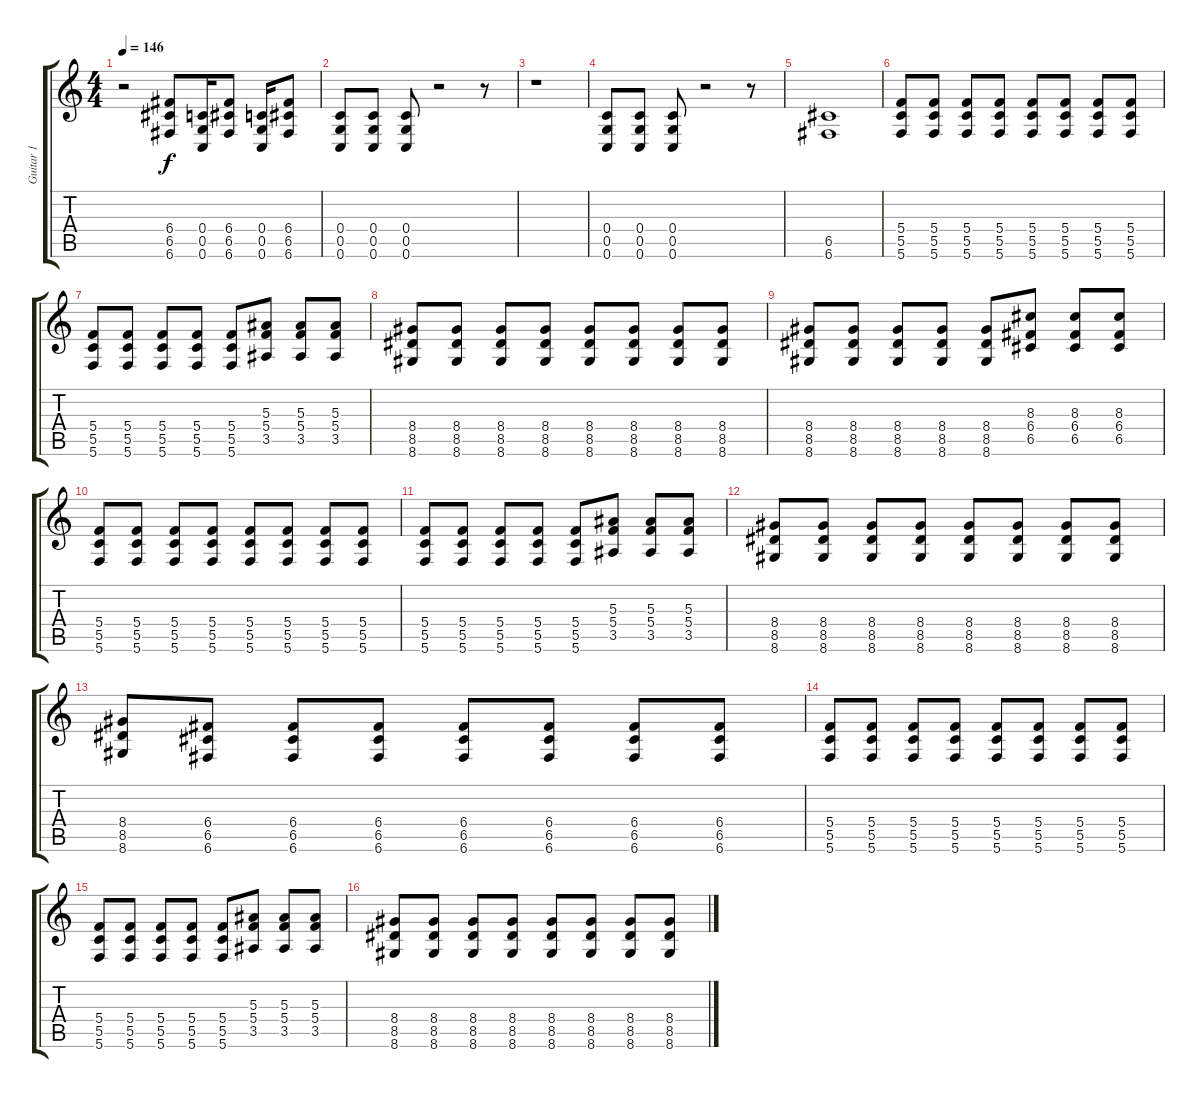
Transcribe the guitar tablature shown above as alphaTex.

\track ("Guitar 1" "Guitar 1") {instrument distortionguitar}
\staff {score tabs}
\tuning (D4 A3 F3 C3 G2 C2) {hide}
\ts (4 4)
\tempo 146
\clef g2
\ks c
r.2{dy f} (6.4 6.5 6.6).8 (0.4 0.5 0.6).16 (6.4 6.5 6.6).8 (0.4 0.5 0.6).16 (6.4 6.5 6.6).8 |
(0.4 0.5 0.6).8 (0.4 0.5 0.6).8 (0.4 0.5 0.6).8 r.2 r.8 |
r.1 |
(0.4 0.5 0.6).8 (0.4 0.5 0.6).8 (0.4 0.5 0.6).8 r.2 r.8 |
(6.5 6.6).1 |
(5.4 5.5 5.6).8 (5.4 5.5 5.6).8 (5.4 5.5 5.6).8 (5.4 5.5 5.6).8 (5.4 5.5 5.6).8 (5.4 5.5 5.6).8 (5.4 5.5 5.6).8 (5.4 5.5 5.6).8 |
(5.4 5.5 5.6).8 (5.4 5.5 5.6).8 (5.4 5.5 5.6).8 (5.4 5.5 5.6).8 (5.4 5.5 5.6).8 (5.3 5.4 3.5).8 (5.3 5.4 3.5).8 (5.3 5.4 3.5).8 |
(8.4 8.5 8.6).8 (8.4 8.5 8.6).8 (8.4 8.5 8.6).8 (8.4 8.5 8.6).8 (8.4 8.5 8.6).8 (8.4 8.5 8.6).8 (8.4 8.5 8.6).8 (8.4 8.5 8.6).8 |
(8.4 8.5 8.6).8 (8.4 8.5 8.6).8 (8.4 8.5 8.6).8 (8.4 8.5 8.6).8 (8.4 8.5 8.6).8 (8.3 6.4 6.5).8 (8.3 6.4 6.5).8 (8.3 6.4 6.5).8 |
(5.4 5.5 5.6).8 (5.4 5.5 5.6).8 (5.4 5.5 5.6).8 (5.4 5.5 5.6).8 (5.4 5.5 5.6).8 (5.4 5.5 5.6).8 (5.4 5.5 5.6).8 (5.4 5.5 5.6).8 |
(5.4 5.5 5.6).8 (5.4 5.5 5.6).8 (5.4 5.5 5.6).8 (5.4 5.5 5.6).8 (5.4 5.5 5.6).8 (5.3 5.4 3.5).8 (5.3 5.4 3.5).8 (5.3 5.4 3.5).8 |
(8.4 8.5 8.6).8 (8.4 8.5 8.6).8 (8.4 8.5 8.6).8 (8.4 8.5 8.6).8 (8.4 8.5 8.6).8 (8.4 8.5 8.6).8 (8.4 8.5 8.6).8 (8.4 8.5 8.6).8 |
(8.4 8.5 8.6).8 (6.4 6.5 6.6).8 (6.4 6.5 6.6).8 (6.4 6.5 6.6).8 (6.4 6.5 6.6).8 (6.4 6.5 6.6).8 (6.4 6.5 6.6).8 (6.4 6.5 6.6).8 |
(5.4 5.5 5.6).8 (5.4 5.5 5.6).8 (5.4 5.5 5.6).8 (5.4 5.5 5.6).8 (5.4 5.5 5.6).8 (5.4 5.5 5.6).8 (5.4 5.5 5.6).8 (5.4 5.5 5.6).8 |
(5.4 5.5 5.6).8 (5.4 5.5 5.6).8 (5.4 5.5 5.6).8 (5.4 5.5 5.6).8 (5.4 5.5 5.6).8 (5.3 5.4 3.5).8 (5.3 5.4 3.5).8 (5.3 5.4 3.5).8 |
(8.4 8.5 8.6).8 (8.4 8.5 8.6).8 (8.4 8.5 8.6).8 (8.4 8.5 8.6).8 (8.4 8.5 8.6).8 (8.4 8.5 8.6).8 (8.4 8.5 8.6).8 (8.4 8.5 8.6).8
